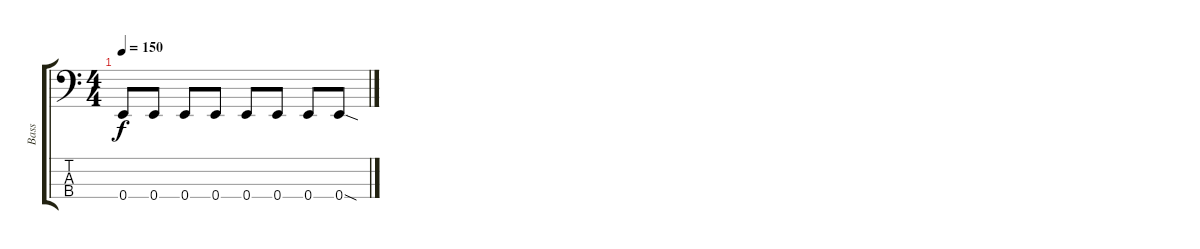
\track ("Bass" "Bass") {instrument electricbassfinger}
\staff {score tabs}
\tuning (G2 D2 A1 E1) {hide}
\ts (4 4)
\tempo 150
\clef f4
\ks c
0.4.8{dy f} 0.4.8 0.4.8 0.4.8 0.4.8 0.4.8 0.4.8 0.4{sod}.8
